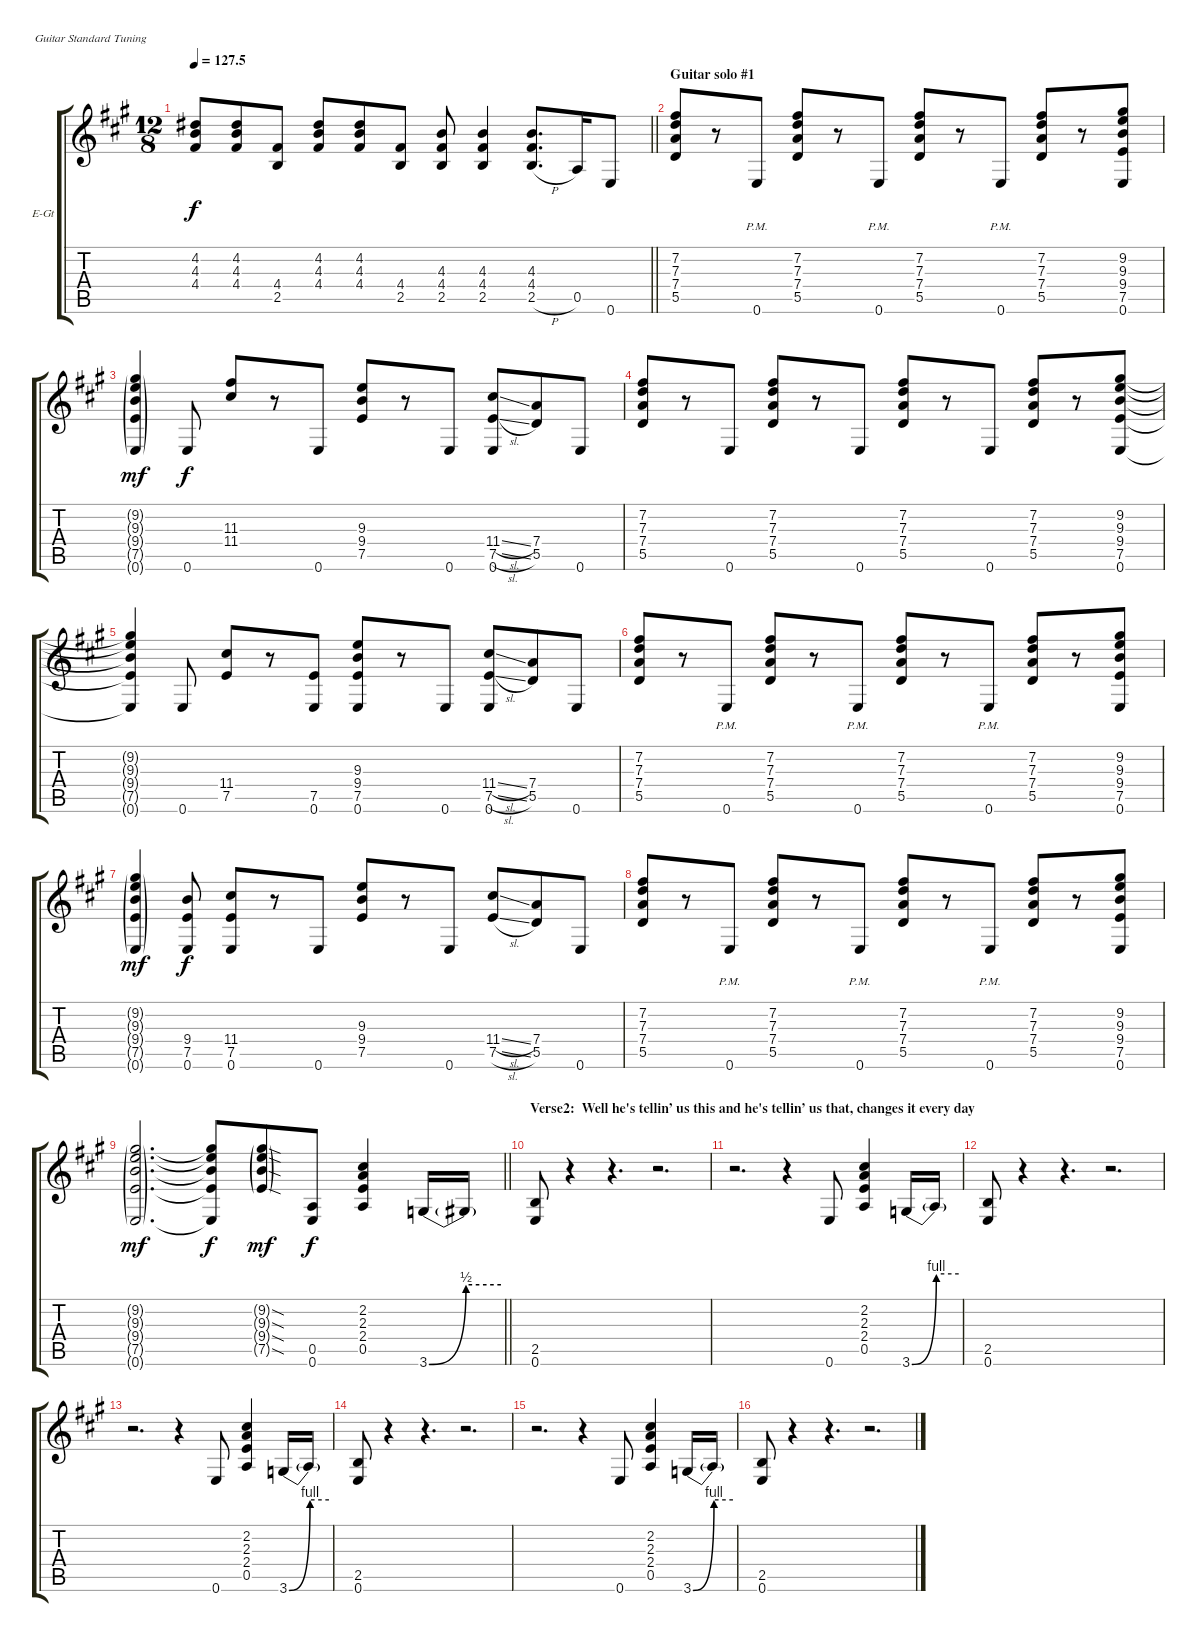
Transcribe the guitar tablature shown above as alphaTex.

\bracketExtendMode groupsimilarinstruments
\firstSystemTrackNameOrientation horizontal
\otherSystemsTrackNameOrientation horizontal
\track ("Guitar 2" "E-Gt") {instrument overdrivenguitar}
\staff {score tabs}
\tuning (E4 B3 G3 D3 A2 E2)
\ts (12 8)
\tempo
127.5
\accidentals auto
\clef g2
\ottava regular
\simile none
\barLineRight lightlight
\ks a
(4.2 4.3 4.4).8{dy f} (4.2 4.3 4.4).8 (4.4 2.5).8 (4.2 4.3 4.4).8 (4.2 4.3 4.4).8 (4.4 2.5).8 (4.3 4.4 2.5).8 (4.3 4.4 2.5).4 (4.3 4.4 2.5{h}).8{d} 0.5.16 0.6.8 |
\section ("" "Guitar solo #1")
(7.2 7.3 7.4 5.5).8 r.8 0.6{pm}.8 (7.2 7.3 7.4 5.5).8 r.8 0.6{pm}.8 (7.2 7.3 7.4 5.5).8 r.8 0.6{pm}.8 (7.2 7.3 7.4 5.5).8 r.8 (9.2 9.3 9.4 7.5 0.6).8 |
(9.2{g} 9.3{g} 9.4{g} 7.5{g} 0.6{g}).4{dy mf} 0.6.8{dy f} (11.3 11.4).8 r.8 0.6.8 (9.3 9.4 7.5).8 r.8 0.6.8 (11.4{sl} 7.5{sl} 0.6).8 (7.4 5.5).8 0.6.8 |
(7.2 7.3 7.4 5.5).8 r.8 0.6.8 (7.2 7.3 7.4 5.5).8 r.8 0.6.8 (7.2 7.3 7.4 5.5).8 r.8 0.6.8 (7.2 7.3 7.4 5.5).8 r.8 (9.2 9.3 9.4 7.5 0.6).8 |
(9.2{t} 9.3{t} 9.4{t} 7.5{t} 0.6{t}).4 0.6.8 (11.4 7.5).8 r.8 (7.5 0.6).8 (9.3 9.4 7.5 0.6).8 r.8 0.6.8 (11.4{sl} 7.5{sl} 0.6).8 (7.4 5.5).8 0.6.8 |
(7.2 7.3 7.4 5.5).8 r.8 0.6{pm}.8 (7.2 7.3 7.4 5.5).8 r.8 0.6{pm}.8 (7.2 7.3 7.4 5.5).8 r.8 0.6{pm}.8 (7.2 7.3 7.4 5.5).8 r.8 (9.2 9.3 9.4 7.5 0.6).8 |
(9.2{g} 9.3{g} 9.4{g} 7.5{g} 0.6{g}).4{dy mf} (9.4 7.5 0.6).8{dy f} (11.4 7.5 0.6).8 r.8 0.6.8 (9.3 9.4 7.5).8 r.8 0.6.8 (11.4{sl} 7.5{sl}).8 (7.4 5.5).8 0.6.8 |
(7.2 7.3 7.4 5.5).8 r.8 0.6{pm}.8 (7.2 7.3 7.4 5.5).8 r.8 0.6{pm}.8 (7.2 7.3 7.4 5.5).8 r.8 0.6{pm}.8 (7.2 7.3 7.4 5.5).8 r.8 (9.2 9.3 9.4 7.5 0.6).8 |
\barLineRight lightlight
(9.2{g} 9.3{g} 9.4{g} 7.5{g} 0.6{g}).2{d dy mf} (9.2{t} 9.3{t} 9.4{t} 7.5{t} 0.6{t}).8{dy f} (9.2{sod g} 9.3{sod g} 9.4{sod g} 7.5{sod g}).8{dy mf} (0.5 0.6).8{dy f} (2.2 2.3 2.4 0.5).4 3.6{be (bend 0 0 60 2)}.16 3.6{be (hold 0 2 60 2) t}.16 |
\section ("" "Verse2:  Well he's tellin’ us this and he's tellin’ us that, changes it every day")
(2.5 0.6).8 r.4 r.4{d} r.2{d} |
r.2{d} r.4 0.6.8 (2.2 2.3 2.4 0.5).4 3.6{be (bend 0 0 60 4)}.16 3.6{be (hold 0 4 60 4) t}.16 |
(2.5 0.6).8 r.4 r.4{d} r.2{d} |
r.2{d} r.4 0.6.8 (2.2 2.3 2.4 0.5).4 3.6{be (bend 0 0 60 4)}.16 3.6{be (hold 0 4 60 4) t}.16 |
(2.5 0.6).8 r.4 r.4{d} r.2{d} |
r.2{d} r.4 0.6.8 (2.2 2.3 2.4 0.5).4 3.6{be (bend 0 0 60 4)}.16 3.6{be (hold 0 4 60 4) t}.16 |
(2.5 0.6).8 r.4 r.4{d} r.2{d}
